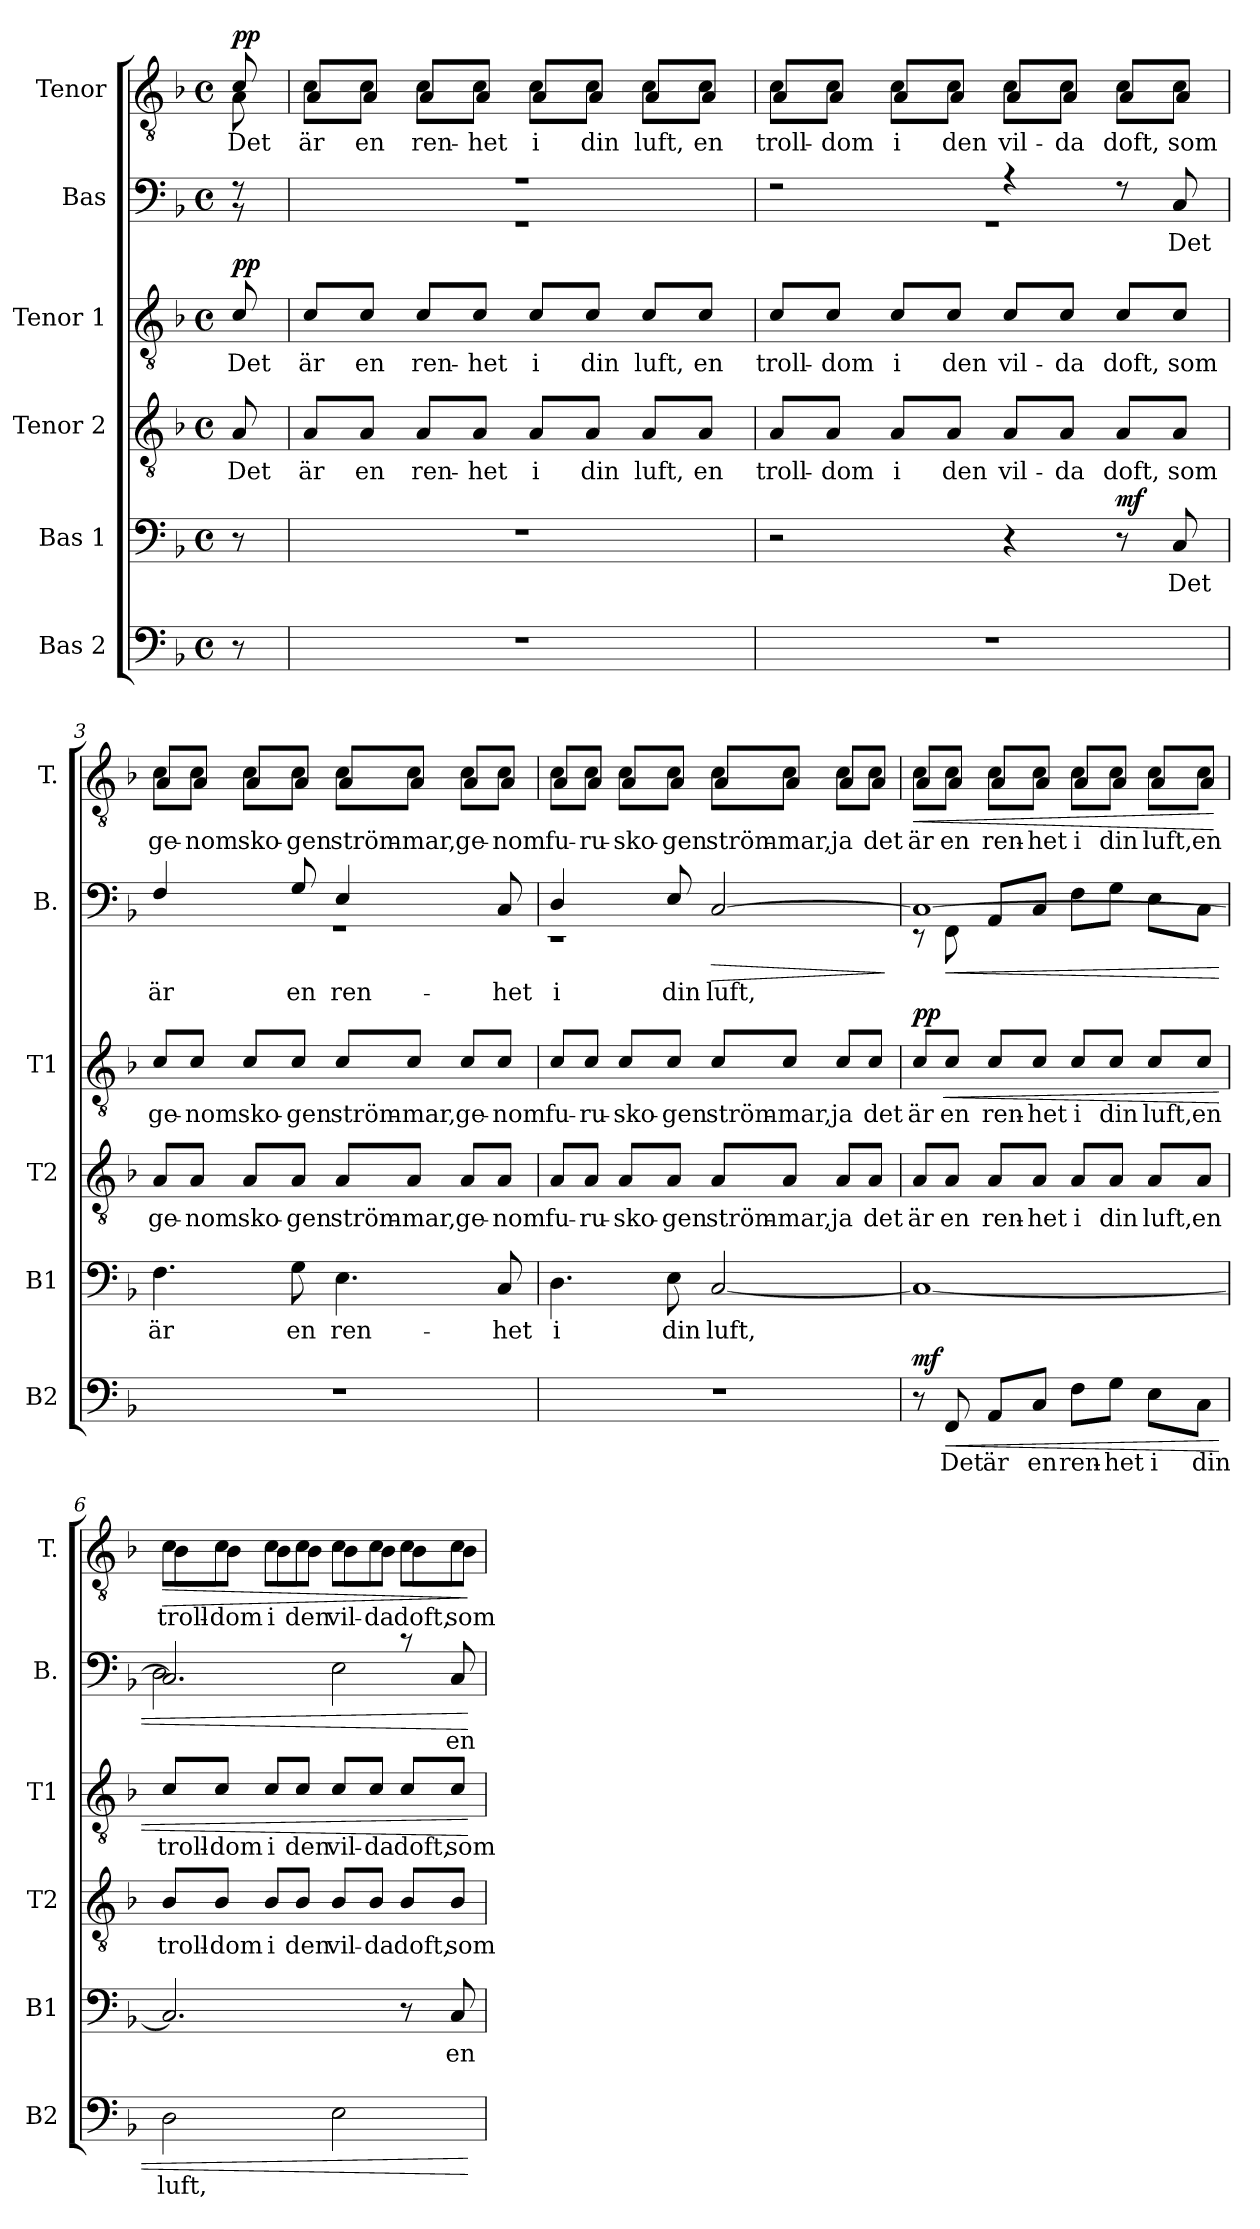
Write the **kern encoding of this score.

**kern	**text	**dynam	**kern	**text	**dynam	**kern	**text	**kern	**text	**dynam	**kern	**text	**dynam	**kern	**text	**dynam
*part6	*part6	*part6	*part5	*part5	*part5	*part4	*part4	*part3	*part3	*part3	*part2	*part2	*part2	*part1	*part1	*part1
*staff6	*staff6	*staff6	*staff5	*staff5	*staff5	*staff4	*staff4	*staff3	*staff3	*staff3	*staff2	*staff2	*staff2	*staff1	*staff1	*staff1
*I"Bas 2	*	*	*I"Bas 1	*	*	*I"Tenor 2	*	*I"Tenor 1	*	*	*I"Bas	*	*	*I"Tenor	*	*
*I'B2	*	*	*I'B1	*	*	*I'T2	*	*I'T1	*	*	*I'B.	*	*	*I'T.	*	*
*	*	*	*	*	*	*	*	*	*	*	*stria5	*	*	*stria5	*	*
*clefF4	*	*	*clefF4	*	*	*clefGv2	*	*clefGv2	*	*	*clefF4	*	*	*clefGv2	*	*
*k[b-]	*	*	*k[b-]	*	*	*k[b-]	*	*k[b-]	*	*	*k[b-]	*	*	*k[b-]	*	*
*M4/4	*	*	*M4/4	*	*	*M4/4	*	*M4/4	*	*	*M4/4	*	*	*M4/4	*	*
*met(c)	*	*	*met(c)	*	*	*met(c)	*	*met(c)	*	*	*met(c)	*	*	*met(c)	*	*
*MM112	*	*	*MM112	*	*	*MM112	*	*MM112	*	*	*MM112	*	*	*MM112	*	*
=	=	=	=	=	=	=	=	=	=	=	=	=	=	=	=	=
!	!	!	!	!	!	!	!LO:LY:b	!	!LO:LY:b	!LO:DY:b	!	!	!	!	!	!LO:DY:a
*	*	*	*	*	*	*	*	*	*	*	*^	*	*	*^	*	*
8r	.	.	8r	.	.	8A/	Det	8c/	Det	pp	8r	8r	.	.	8c	8A	Det	pp
=1	=1	=1	=1	=1	=1	=1	=1	=1	=1	=1	=1	=1	=1	=1	=1	=1	=1	=1
!	!	!	!	!	!	!	!LO:LY:b	!	!LO:LY:b	!	!	!	!	!	!	!	!	!
1r	.	.	1r	.	.	8A/L	är	8c/L	är	.	1r	1r	.	.	8c\L	8A/L	är	.
!	!	!	!	!	!	!	!LO:LY:b	!	!LO:LY:b	!	!	!	!	!	!	!	!	!
.	.	.	.	.	.	8A/J	en	8c/J	en	.	.	.	.	.	8c\J	8A/J	en	.
!	!	!	!	!	!	!	!LO:LY:b	!	!LO:LY:b	!	!	!	!	!	!	!	!	!
.	.	.	.	.	.	8A/L	ren-	8c/L	ren-	.	.	.	.	.	8c\L	8A/L	ren-	.
!	!	!	!	!	!	!	!LO:LY:b	!	!LO:LY:b	!	!	!	!	!	!	!	!	!
.	.	.	.	.	.	8A/J	-het	8c/J	-het	.	.	.	.	.	8c\J	8A/J	-het	.
!	!	!	!	!	!	!	!LO:LY:b	!	!LO:LY:b	!	!	!	!	!	!	!	!	!
.	.	.	.	.	.	8A/L	i	8c/L	i	.	.	.	.	.	8c\L	8A/L	i	.
!	!	!	!	!	!	!	!LO:LY:b	!	!LO:LY:b	!	!	!	!	!	!	!	!	!
.	.	.	.	.	.	8A/J	din	8c/J	din	.	.	.	.	.	8c\J	8A/J	din	.
!	!	!	!	!	!	!	!LO:LY:b	!	!LO:LY:b	!	!	!	!	!	!	!	!	!
.	.	.	.	.	.	8A/L	luft,	8c/L	luft,	.	.	.	.	.	8c\L	8A/L	luft,	.
!	!	!	!	!	!	!	!LO:LY:b	!	!LO:LY:b	!	!	!	!	!	!	!	!	!
.	.	.	.	.	.	8A/J	en	8c/J	en	.	.	.	.	.	8c\J	8A/J	en	.
=2	=2	=2	=2	=2	=2	=2	=2	=2	=2	=2	=2	=2	=2	=2	=2	=2	=2	=2
!	!	!	!	!	!	!	!LO:LY:b	!	!LO:LY:b	!	!	!	!	!	!	!	!	!
1r	.	.	2r	.	.	8A/L	troll-	8c/L	troll-	.	2r	1r	.	.	8c\L	8A/L	troll-	.
!	!	!	!	!	!	!	!LO:LY:b	!	!LO:LY:b	!	!	!	!	!	!	!	!	!
.	.	.	.	.	.	8A/J	-dom	8c/J	-dom	.	.	.	.	.	8c\J	8A/J	-dom	.
!	!	!	!	!	!	!	!LO:LY:b	!	!LO:LY:b	!	!	!	!	!	!	!	!	!
.	.	.	.	.	.	8A/L	i	8c/L	i	.	.	.	.	.	8c\L	8A/L	i	.
!	!	!	!	!	!	!	!LO:LY:b	!	!LO:LY:b	!	!	!	!	!	!	!	!	!
.	.	.	.	.	.	8A/J	den	8c/J	den	.	.	.	.	.	8c\J	8A/J	den	.
!	!	!	!	!	!	!	!LO:LY:b	!	!LO:LY:b	!	!	!	!	!	!	!	!	!
.	.	.	4r	.	.	8A/L	vil-	8c/L	vil-	.	4r	.	.	.	8c\L	8A/L	vil-	.
!	!	!	!	!	!	!	!LO:LY:b	!	!LO:LY:b	!	!	!	!	!	!	!	!	!
.	.	.	.	.	.	8A/J	-da	8c/J	-da	.	.	.	.	.	8c\J	8A/J	-da	.
!	!	!	!	!	!LO:DY:b	!	!LO:LY:b	!	!LO:LY:b	!	!	!	!	!	!	!	!	!
.	.	.	8r	.	mf	8A/L	doft,	8c/L	doft,	.	8r	.	.	.	8c\L	8A/L	doft,	.
!	!	!	!	!LO:LY:b	!	!	!LO:LY:b	!	!LO:LY:b	!	!	!	!	!	!	!	!	!
.	.	.	8C/	Det	.	8A/J	som	8c/J	som	.	8C	.	Det	.	8c\J	8A/J	som	.
!!LO:LB:g=z	!!
=3	=3	=3	=3	=3	=3	=3	=3	=3	=3	=3	=3	=3	=3	=3	=3	=3	=3	=3
!	!	!	!	!LO:LY:b	!	!	!LO:LY:b	!	!LO:LY:b	!	!LO:N:vis=4	!	!	!	!	!	!	!
1r	.	.	4.F\	är	.	8A/L	ge-	8c/L	ge-	.	4.F	1r	är	.	8c\L	8A/L	ge-	.
!	!	!	!	!	!	!	!LO:LY:b	!	!LO:LY:b	!	!	!	!	!	!	!	!	!
.	.	.	.	.	.	8A/J	-nom	8c/J	-nom	.	.	.	.	.	8c\J	8A/J	-nom	.
!	!	!	!	!	!	!	!LO:LY:b	!	!LO:LY:b	!	!	!	!	!	!	!	!	!
.	.	.	.	.	.	8A/L	sko-	8c/L	sko-	.	.	.	.	.	8c\L	8A/L	sko-	.
!	!	!	!	!LO:LY:b	!	!	!LO:LY:b	!	!LO:LY:b	!	!	!	!	!	!	!	!	!
.	.	.	8G\	en	.	8A/J	-gen	8c/J	-gen	.	8G	.	en	.	8c\J	8A/J	-gen	.
!	!	!	!	!LO:LY:b	!	!	!LO:LY:b	!	!LO:LY:b	!	!LO:N:vis=4	!	!	!	!	!	!	!
.	.	.	4.E\	ren-	.	8A/L	ström-	8c/L	ström-	.	4.E	.	ren-	.	8c\L	8A/L	ström-	.
!	!	!	!	!	!	!	!LO:LY:b	!	!LO:LY:b	!	!	!	!	!	!	!	!	!
.	.	.	.	.	.	8A/J	-mar,	8c/J	-mar,	.	.	.	.	.	8c\J	8A/J	-mar,	.
!	!	!	!	!	!	!	!LO:LY:b	!	!LO:LY:b	!	!	!	!	!	!	!	!	!
.	.	.	.	.	.	8A/L	ge-	8c/L	ge-	.	.	.	.	.	8c\L	8A/L	ge-	.
!	!	!	!	!LO:LY:b	!	!	!LO:LY:b	!	!LO:LY:b	!	!	!	!	!	!	!	!	!
.	.	.	8C/	-het	.	8A/J	-nom	8c/J	-nom	.	8C	.	-het	.	8c\J	8A/J	-nom	.
=4	=4	=4	=4	=4	=4	=4	=4	=4	=4	=4	=4	=4	=4	=4	=4	=4	=4	=4
!	!	!	!	!LO:LY:b	!	!	!LO:LY:b	!	!LO:LY:b	!	!LO:N:vis=4	!	!	!	!	!	!	!
1r	.	.	4.D\	i	.	8A/L	fu-	8c/L	fu-	.	4.D	1r	i	.	8c\L	8A/L	fu-	.
!	!	!	!	!	!	!	!LO:LY:b	!	!LO:LY:b	!	!	!	!	!	!	!	!	!
.	.	.	.	.	.	8A/J	-ru-	8c/J	-ru-	.	.	.	.	.	8c\J	8A/J	-ru-	.
!	!	!	!	!	!	!	!LO:LY:b	!	!LO:LY:b	!	!	!	!	!	!	!	!	!
.	.	.	.	.	.	8A/L	-sko-	8c/L	-sko-	.	.	.	.	.	8c\L	8A/L	-sko-	.
!	!	!	!	!LO:LY:b	!	!	!LO:LY:b	!	!LO:LY:b	!	!	!	!	!	!	!	!	!
.	.	.	8E\	din	.	8A/J	-gen	8c/J	-gen	.	8E	.	din	.	8c\J	8A/J	-gen	.
!	!	!	!	!LO:LY:b	!	!	!LO:LY:b	!	!LO:LY:b	!	!	!	!	!LO:HP:b	!	!	!	!
.	.	.	[2C/	luft,	.	8A/L	ström-	8c/L	ström-	.	[2C	.	luft,	>	8c\L	8A/L	ström-	.
!	!	!	!	!	!	!	!LO:LY:b	!	!LO:LY:b	!	!	!	!	!	!	!	!	!
.	.	.	.	.	.	8A/J	-mar,	8c/J	-mar,	.	.	.	.	.	8c\J	8A/J	-mar,	.
!	!	!	!	!	!	!	!LO:LY:b	!	!LO:LY:b	!	!	!	!	!	!	!	!	!
.	.	.	.	.	.	8A/L	ja	8c/L	ja	.	.	.	.	.	8c\L	8A/L	ja	.
!	!	!	!	!	!	!	!LO:LY:b	!	!LO:LY:b	!	!	!	!	!	!	!	!	!
.	.	.	.	.	.	8A/J	det	8c/J	det	.	.	.	.	.	8c\J	8A/J	det	.
*	*	*	*	*	*	*	*	*	*	*	*v	*v	*	*	*	*	*	*
*	*	*	*	*	*	*	*	*	*	*	*	*	*	*v	*v	*	*
.	.	.	.	.	.	.	.	.	.	.	.	.	]	.	.	.
!!LO:PB:g=z
=5	=5	=5	=5	=5	=5	=5	=5	=5	=5	=5	=5	=5	=5	=5	=5	=5
!	!	!LO:DY:b	!	!	!	!	!LO:LY:b	!	!LO:LY:b	!LO:HP:b	!	!	!	!	!	!LO:HP:b
*	*	*	*	*	*	*	*	*	*	*	*^	*	*	*^	*	*
!	!	!	!	!	!	!	!	!	!	!LO:DY:n=1:b	!	!	!	!	!	!	!	!
8r	.	mf	1C_	.	.	8A/L	är	8c/L	är	< pp	1C_	8r	.	.	8c\L	8A/L	är	<
!	!LO:LY:b	!LO:HP:b	!	!	!	!	!LO:LY:b	!	!LO:LY:b	!	!	!	!	!LO:HP:b	!	!	!	!
8FF/	Det	<	.	.	.	8A/J	en	8c/J	en	.	.	8FF	.	<	8c\J	8A/J	en	.
!	!LO:LY:b	!	!	!	!	!	!LO:LY:b	!	!LO:LY:b	!	!	!	!	!	!	!	!	!
8AA/L	är	.	.	.	.	8A/L	ren-	8c/L	ren-	.	.	8AA/L	.	.	8c\L	8A/L	ren-	.
!	!LO:LY:b	!	!	!	!	!	!LO:LY:b	!	!LO:LY:b	!	!	!	!	!	!	!	!	!
8C/J	en	.	.	.	.	8A/J	-het	8c/J	-het	.	.	8C/J	.	.	8c\J	8A/J	-het	.
!	!LO:LY:b	!	!	!	!	!	!LO:LY:b	!	!LO:LY:b	!	!	!	!	!	!	!	!	!
8F\L	ren-	.	.	.	.	8A/L	i	8c/L	i	.	.	8F\L	.	.	8c\L	8A/L	i	.
!	!LO:LY:b	!	!	!	!	!	!LO:LY:b	!	!LO:LY:b	!	!	!	!	!	!	!	!	!
8G\J	-het	.	.	.	.	8A/J	din	8c/J	din	.	.	8G\J	.	.	8c\J	8A/J	din	.
!	!LO:LY:b	!	!	!	!	!	!LO:LY:b	!	!LO:LY:b	!	!	!	!	!	!	!	!	!
8E\L	i	.	.	.	.	8A/L	luft,	8c/L	luft,	.	.	8E\L	.	.	8c\L	8A/L	luft,	.
!	!LO:LY:b	!	!	!	!	!	!LO:LY:b	!	!LO:LY:b	!	!	!	!	!	!	!	!	!
8C\J	din	.	.	.	.	8A/J	en	8c/J	en	.	.	8C\J	.	.	8c\J	8A/J	en	.
*	*	*	*	*	*	*	*	*	*	*	*v	*v	*	*	*	*	*	*
*	*	*	*	*	*	*	*	*	*	*	*	*	*	*v	*v	*	*
.	.	.	.	.	.	.	.	.	.	.	.	.	.	.	.	[
=6	=6	=6	=6	=6	=6	=6	=6	=6	=6	=6	=6	=6	=6	=6	=6	=6
!	!LO:LY:b	!	!	!	!	!	!LO:LY:b	!	!LO:LY:b	!	!LO:N:vis=2	!	!	!	!	!LO:HP:b
*	*	*	*	*	*	*	*	*	*	*	*^	*	*	*^	*	*
2D\	luft,	.	2.C/]	.	.	8B-/L	troll-	8c/L	troll-	.	2.C]	2D	.	.	8c\L	8B-\L	troll-	>
!	!	!	!	!	!	!	!LO:LY:b	!	!LO:LY:b	!	!	!	!	!	!	!	!	!
.	.	.	.	.	.	8B-/J	-dom	8c/J	-dom	.	.	.	.	.	8c\J	8B-\J	-dom	.
!	!	!	!	!	!	!	!LO:LY:b	!	!LO:LY:b	!	!	!	!	!	!	!	!	!
.	.	.	.	.	.	8B-/L	i	8c/L	i	.	.	.	.	.	8c\L	8B-\L	i	.
!	!	!	!	!	!	!	!LO:LY:b	!	!LO:LY:b	!	!	!	!	!	!	!	!	!
.	.	.	.	.	.	8B-/J	den	8c/J	den	.	.	.	.	.	8c\J	8B-\J	den	.
!	!	!	!	!	!	!	!LO:LY:b	!	!LO:LY:b	!	!	!	!	!	!	!	!	!
2E\	.	.	.	.	.	8B-/L	vil-	8c/L	vil-	.	.	2E	.	.	8c\L	8B-\L	vil-	.
!	!	!	!	!	!	!	!LO:LY:b	!	!LO:LY:b	!	!	!	!	!	!	!	!	!
.	.	.	.	.	.	8B-/J	-da	8c/J	-da	.	.	.	.	.	8c\J	8B-\J	-da	.
!	!	!	!	!	!	!	!LO:LY:b	!	!LO:LY:b	!	!	!	!	!	!	!	!	!
.	.	.	8r	.	.	8B-/L	doft,	8c/L	doft,	.	8r	.	.	.	8c\L	8B-\L	doft,	.
!	!	!	!	!LO:LY:b	!	!	!LO:LY:b	!	!LO:LY:b	!	!	!	!	!	!	!	!	!
.	.	.	8C/	en	.	8B-/J	som	8c/J	som	.	8C	.	en	.	8c\J	8B-\J	som	.
*	*	*	*	*	*	*	*	*	*	*	*v	*v	*	*	*	*	*	*
*	*	*	*	*	*	*	*	*	*	*	*	*	*	*v	*v	*	*
.	.	[	.	.	.	.	.	.	.	[	.	.	[	.	.	]
=	=	=	=	=	=	=	=	=	=	=	=	=	=	=	=	=
*-	*-	*-	*-	*-	*-	*-	*-	*-	*-	*-	*-	*-	*-	*-	*-	*-
